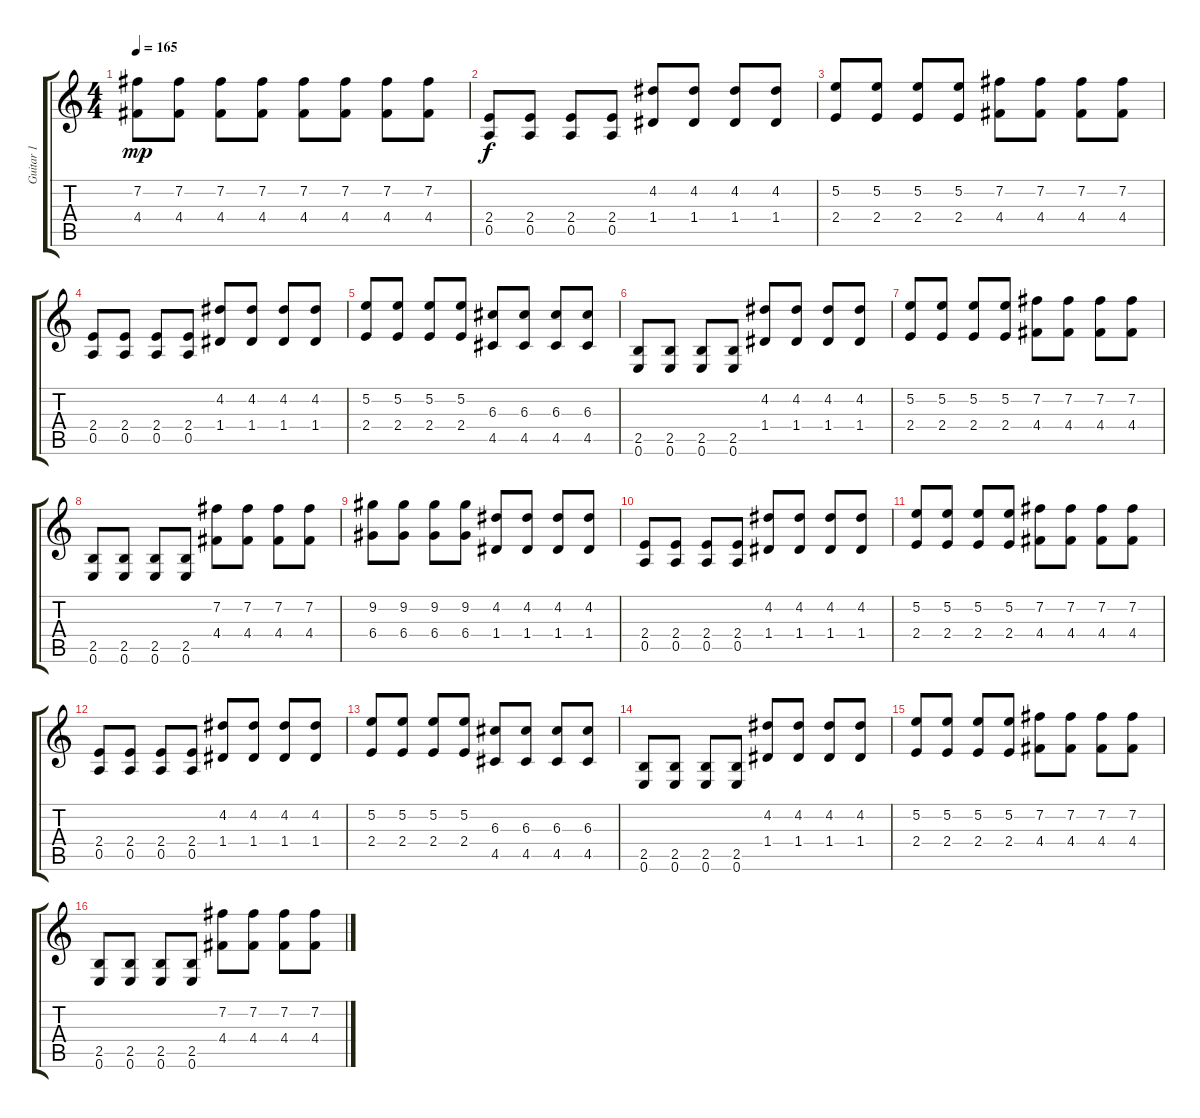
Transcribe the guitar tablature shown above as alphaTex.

\track ("Guitar 1" "Guitar 1") {instrument distortionguitar}
\staff {score tabs}
\tuning (E4 B3 G3 D3 A2 E2) {hide}
\ts (4 4)
\tempo 165
\clef g2
\ks c
(7.2 4.4).8{dy mp} (7.2 4.4).8 (7.2 4.4).8 (7.2 4.4).8 (7.2 4.4).8 (7.2 4.4).8 (7.2 4.4).8 (7.2 4.4).8 |
(2.4 0.5).8{dy f} (2.4 0.5).8 (2.4 0.5).8 (2.4 0.5).8 (4.2 1.4).8 (4.2 1.4).8 (4.2 1.4).8 (4.2 1.4).8 |
(5.2 2.4).8 (5.2 2.4).8 (5.2 2.4).8 (5.2 2.4).8 (7.2 4.4).8 (7.2 4.4).8 (7.2 4.4).8 (7.2 4.4).8 |
(2.4 0.5).8 (2.4 0.5).8 (2.4 0.5).8 (2.4 0.5).8 (4.2 1.4).8 (4.2 1.4).8 (4.2 1.4).8 (4.2 1.4).8 |
(5.2 2.4).8 (5.2 2.4).8 (5.2 2.4).8 (5.2 2.4).8 (6.3 4.5).8 (6.3 4.5).8 (6.3 4.5).8 (6.3 4.5).8 |
(2.5 0.6).8 (2.5 0.6).8 (2.5 0.6).8 (2.5 0.6).8 (4.2 1.4).8 (4.2 1.4).8 (4.2 1.4).8 (4.2 1.4).8 |
(5.2 2.4).8 (5.2 2.4).8 (5.2 2.4).8 (5.2 2.4).8 (7.2 4.4).8 (7.2 4.4).8 (7.2 4.4).8 (7.2 4.4).8 |
(2.5 0.6).8 (2.5 0.6).8 (2.5 0.6).8 (2.5 0.6).8 (7.2 4.4).8 (7.2 4.4).8 (7.2 4.4).8 (7.2 4.4).8 |
(9.2 6.4).8 (9.2 6.4).8 (9.2 6.4).8 (9.2 6.4).8 (4.2 1.4).8 (4.2 1.4).8 (4.2 1.4).8 (4.2 1.4).8 |
(2.4 0.5).8 (2.4 0.5).8 (2.4 0.5).8 (2.4 0.5).8 (4.2 1.4).8 (4.2 1.4).8 (4.2 1.4).8 (4.2 1.4).8 |
(5.2 2.4).8 (5.2 2.4).8 (5.2 2.4).8 (5.2 2.4).8 (7.2 4.4).8 (7.2 4.4).8 (7.2 4.4).8 (7.2 4.4).8 |
(2.4 0.5).8 (2.4 0.5).8 (2.4 0.5).8 (2.4 0.5).8 (4.2 1.4).8 (4.2 1.4).8 (4.2 1.4).8 (4.2 1.4).8 |
(5.2 2.4).8 (5.2 2.4).8 (5.2 2.4).8 (5.2 2.4).8 (6.3 4.5).8 (6.3 4.5).8 (6.3 4.5).8 (6.3 4.5).8 |
(2.5 0.6).8 (2.5 0.6).8 (2.5 0.6).8 (2.5 0.6).8 (4.2 1.4).8 (4.2 1.4).8 (4.2 1.4).8 (4.2 1.4).8 |
(5.2 2.4).8 (5.2 2.4).8 (5.2 2.4).8 (5.2 2.4).8 (7.2 4.4).8 (7.2 4.4).8 (7.2 4.4).8 (7.2 4.4).8 |
(2.5 0.6).8 (2.5 0.6).8 (2.5 0.6).8 (2.5 0.6).8 (7.2 4.4).8 (7.2 4.4).8 (7.2 4.4).8 (7.2 4.4).8
